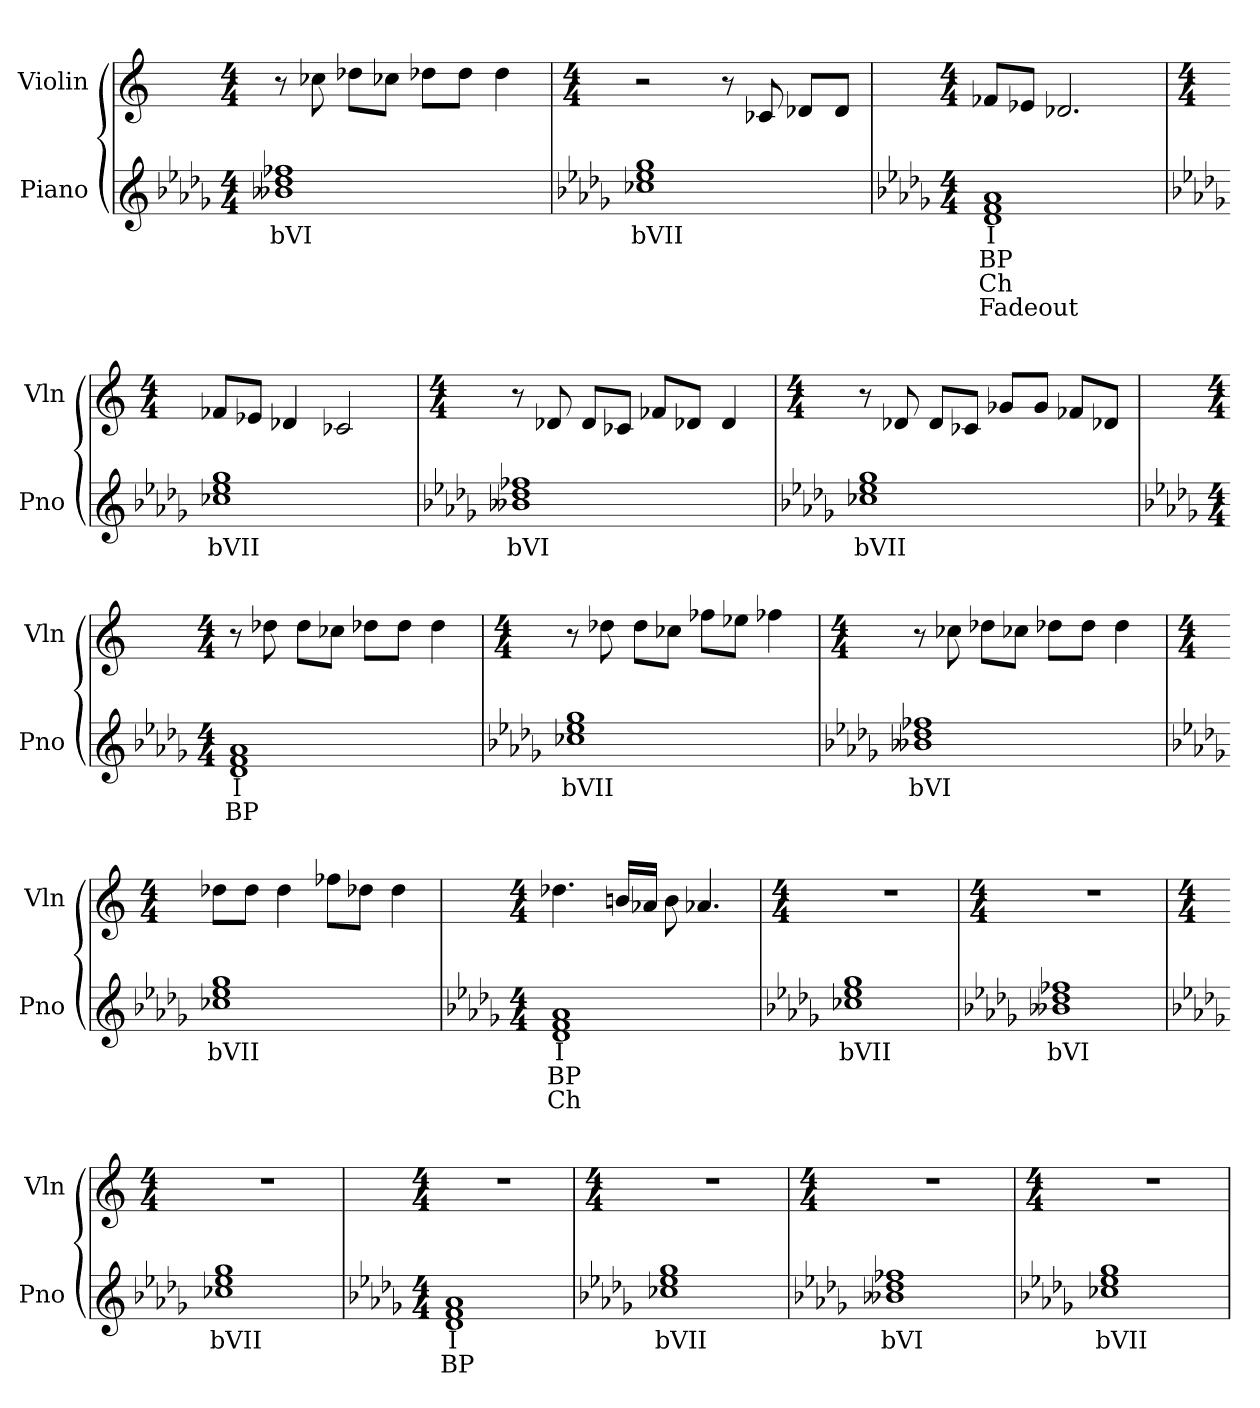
**kern	**text	**text	**text	**text	**kern
*part2	*part2	*part2	*part2	*part2	*part1
*staff2	*staff2	*staff2	*staff2	*staff2	*staff1
*I"Piano	*	*	*	*	*I"Violin
*I'Pno	*	*	*	*	*I'Vln
*k[b-e-a-d-g-]	*	*	*	*	*
*D-:	*	*	*	*	*
*M4/4	*	*	*	*	*M4/4
=	=	=	=	=	=
1b--X 1dd- 1ff-X	bVI	.	.	.	8r
.	.	.	.	.	8cc-X
.	.	.	.	.	8dd-XL
.	.	.	.	.	8cc-XJ
.	.	.	.	.	8dd-XL
.	.	.	.	.	8dd-J
.	.	.	.	.	4dd-
=	=	=	=	=	=
*k[b-e-a-d-g-]	*	*	*	*	*
*D-:	*	*	*	*	*
*	*	*	*	*	*M4/4
1cc-X 1ee- 1gg-	bVII	.	.	.	2r
.	.	.	.	.	8r
.	.	.	.	.	8c-X
.	.	.	.	.	8d-XL
.	.	.	.	.	8d-J
=	=	=	=	=	=
*k[b-e-a-d-g-]	*	*	*	*	*
*D-:	*	*	*	*	*
*M4/4	*	*	*	*	*M4/4
1d- 1f 1a-	I	BP	Ch	Fadeout	8f-XL
.	.	.	.	.	8e-XJ
.	.	.	.	.	2.d-X
=	=	=	=	=	=
*k[b-e-a-d-g-]	*	*	*	*	*
*D-:	*	*	*	*	*
*	*	*	*	*	*M4/4
1cc-X 1ee- 1gg-	bVII	.	.	.	8f-XL
.	.	.	.	.	8e-XJ
.	.	.	.	.	4d-X
.	.	.	.	.	2c-X
=	=	=	=	=	=
*k[b-e-a-d-g-]	*	*	*	*	*
*D-:	*	*	*	*	*
*	*	*	*	*	*M4/4
1b--X 1dd- 1ff-X	bVI	.	.	.	8r
.	.	.	.	.	8d-X
.	.	.	.	.	8d-L
.	.	.	.	.	8c-XJ
.	.	.	.	.	8f-XL
.	.	.	.	.	8d-XJ
.	.	.	.	.	4d-
=	=	=	=	=	=
*k[b-e-a-d-g-]	*	*	*	*	*
*D-:	*	*	*	*	*
*	*	*	*	*	*M4/4
1cc-X 1ee- 1gg-	bVII	.	.	.	8r
.	.	.	.	.	8d-X
.	.	.	.	.	8d-L
.	.	.	.	.	8c-XJ
.	.	.	.	.	8g-XL
.	.	.	.	.	8g-J
.	.	.	.	.	8f-XL
.	.	.	.	.	8d-XJ
=	=	=	=	=	=
*k[b-e-a-d-g-]	*	*	*	*	*
*D-:	*	*	*	*	*
*M4/4	*	*	*	*	*M4/4
1d- 1f 1a-	I	BP	.	.	8r
.	.	.	.	.	8dd-X
.	.	.	.	.	8dd-L
.	.	.	.	.	8cc-XJ
.	.	.	.	.	8dd-XL
.	.	.	.	.	8dd-J
.	.	.	.	.	4dd-
=	=	=	=	=	=
*k[b-e-a-d-g-]	*	*	*	*	*
*D-:	*	*	*	*	*
*	*	*	*	*	*M4/4
1cc-X 1ee- 1gg-	bVII	.	.	.	8r
.	.	.	.	.	8dd-X
.	.	.	.	.	8dd-L
.	.	.	.	.	8cc-XJ
.	.	.	.	.	8ff-XL
.	.	.	.	.	8ee-XJ
.	.	.	.	.	4ff-X
=	=	=	=	=	=
*k[b-e-a-d-g-]	*	*	*	*	*
*D-:	*	*	*	*	*
*	*	*	*	*	*M4/4
1b--X 1dd- 1ff-X	bVI	.	.	.	8r
.	.	.	.	.	8cc-X
.	.	.	.	.	8dd-XL
.	.	.	.	.	8cc-XJ
.	.	.	.	.	8dd-XL
.	.	.	.	.	8dd-J
.	.	.	.	.	4dd-
=	=	=	=	=	=
*k[b-e-a-d-g-]	*	*	*	*	*
*D-:	*	*	*	*	*
*	*	*	*	*	*M4/4
1cc-X 1ee- 1gg-	bVII	.	.	.	8dd-XL
.	.	.	.	.	8dd-J
.	.	.	.	.	4dd-
.	.	.	.	.	8ff-XL
.	.	.	.	.	8dd-XJ
.	.	.	.	.	4dd-
=	=	=	=	=	=
*k[b-e-a-d-g-]	*	*	*	*	*
*D-:	*	*	*	*	*
*M4/4	*	*	*	*	*M4/4
1d- 1f 1a-	I	BP	Ch	.	4.dd-X
.	.	.	.	.	16bnLL
.	.	.	.	.	16a-XJJ
.	.	.	.	.	8b
.	.	.	.	.	4.a-X
=	=	=	=	=	=
*k[b-e-a-d-g-]	*	*	*	*	*
*D-:	*	*	*	*	*
*	*	*	*	*	*M4/4
1cc-X 1ee- 1gg-	bVII	.	.	.	1r
=	=	=	=	=	=
*k[b-e-a-d-g-]	*	*	*	*	*
*D-:	*	*	*	*	*
*	*	*	*	*	*M4/4
1b--X 1dd- 1ff-X	bVI	.	.	.	1r
=	=	=	=	=	=
*k[b-e-a-d-g-]	*	*	*	*	*
*D-:	*	*	*	*	*
*	*	*	*	*	*M4/4
1cc-X 1ee- 1gg-	bVII	.	.	.	1r
=	=	=	=	=	=
*k[b-e-a-d-g-]	*	*	*	*	*
*D-:	*	*	*	*	*
*M4/4	*	*	*	*	*M4/4
1d- 1f 1a-	I	BP	.	.	1r
=	=	=	=	=	=
*k[b-e-a-d-g-]	*	*	*	*	*
*D-:	*	*	*	*	*
*	*	*	*	*	*M4/4
1cc-X 1ee- 1gg-	bVII	.	.	.	1r
=	=	=	=	=	=
*k[b-e-a-d-g-]	*	*	*	*	*
*D-:	*	*	*	*	*
*	*	*	*	*	*M4/4
1b--X 1dd- 1ff-X	bVI	.	.	.	1r
=	=	=	=	=	=
*k[b-e-a-d-g-]	*	*	*	*	*
*D-:	*	*	*	*	*
*	*	*	*	*	*M4/4
1cc-X 1ee- 1gg-	bVII	.	.	.	1r
=	=	=	=	=	=
*-	*-	*-	*-	*-	*-
